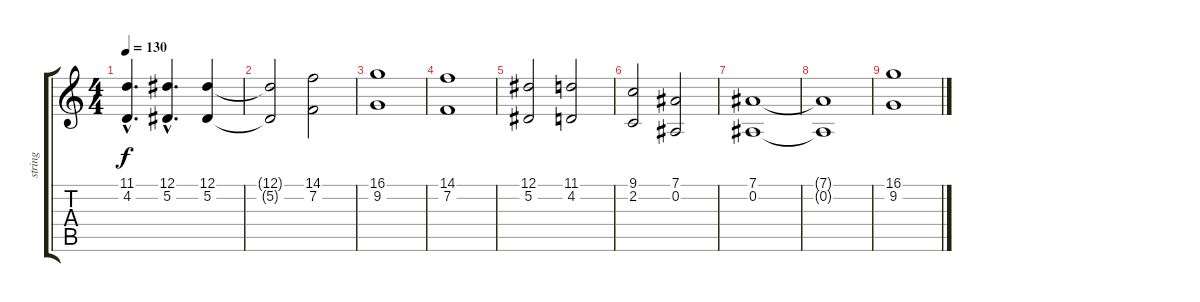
\track ("string" "string") {instrument stringensemble1}
\staff {score tabs}
\tuning (Eb4 Bb3 Gb3 Db3 Ab2 Eb2) {hide}
\ts (4 4)
\tempo 130
\clef g2
\ks c
(11.1{hac} 4.2{hac}).4{d dy f} (12.1{hac} 5.2{hac}).4{d} (12.1 5.2).4 |
(12.1{t} 5.2{t}).2 (14.1 7.2).2 |
(16.1 9.2).1 |
(14.1 7.2).1 |
(12.1 5.2).2 (11.1 4.2).2 |
(9.1 2.2).2 (7.1 0.2).2 |
(7.1 0.2).1 |
(7.1{t} 0.2{t}).1 |
(16.1 9.2).1
